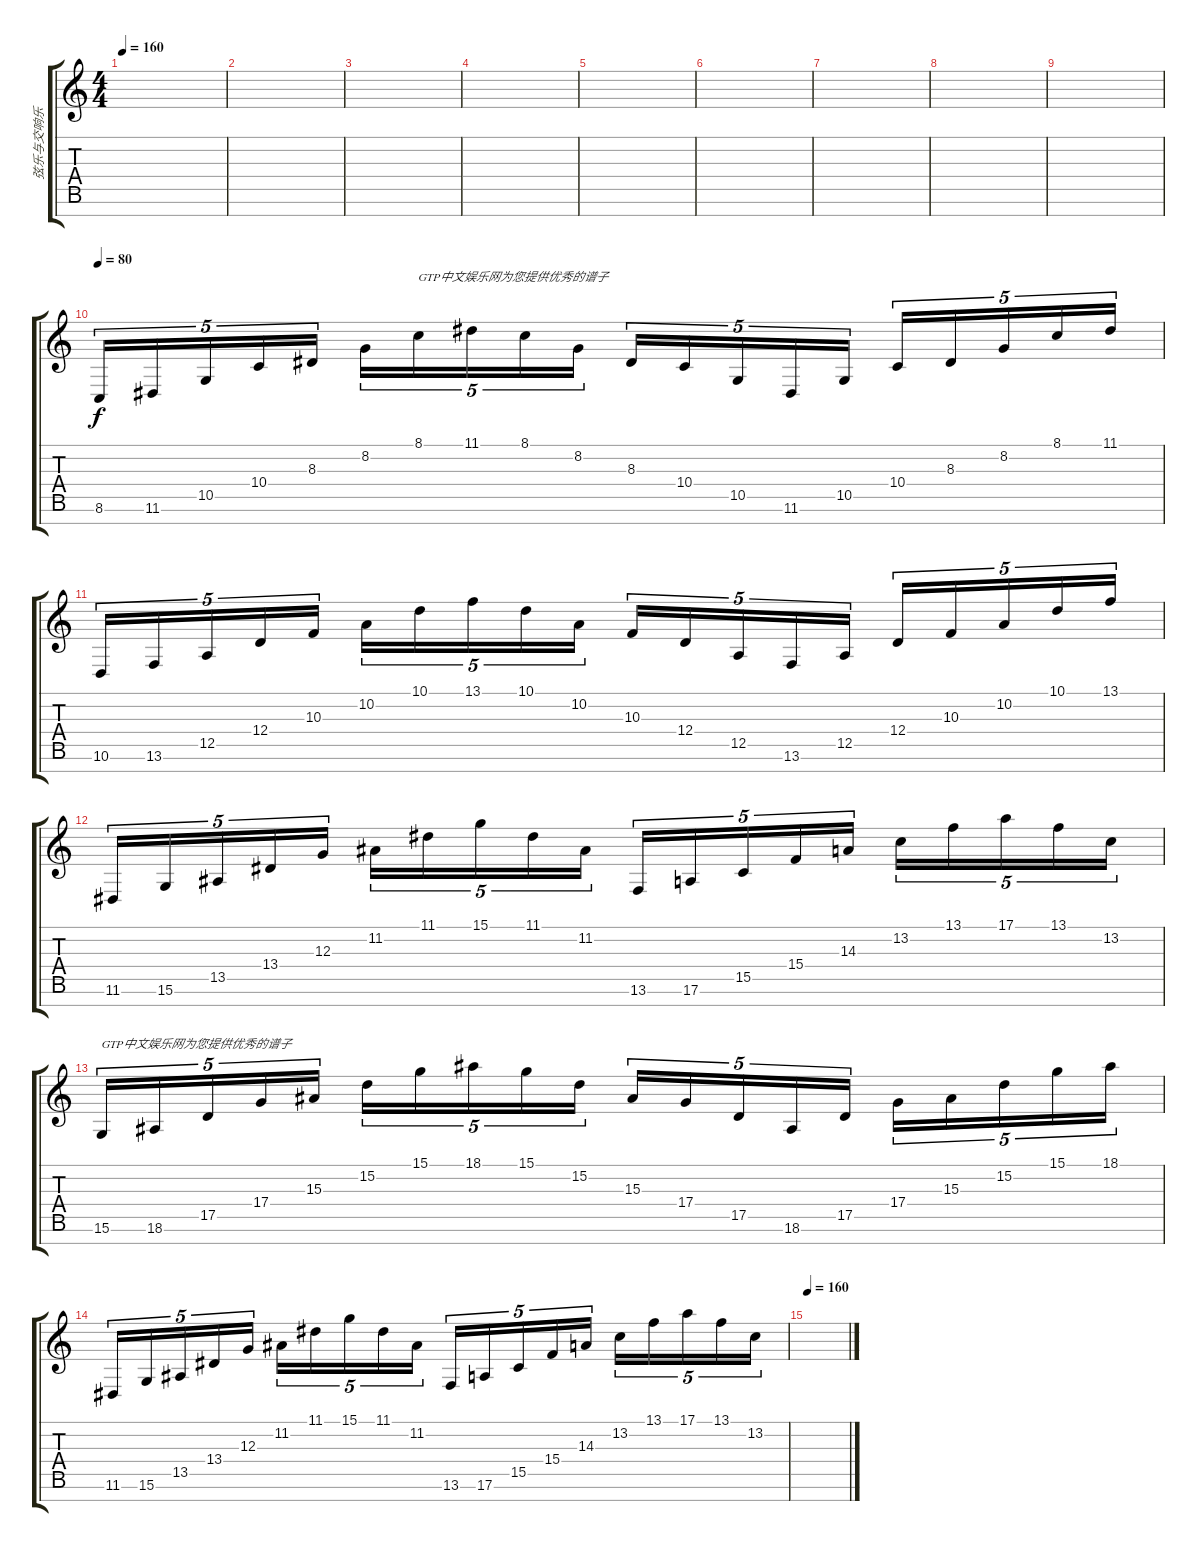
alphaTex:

\track ("弦乐与交响乐" "弦乐与交响乐") {instrument brasssection}
\staff {score tabs}
\tuning (E4 B3 G3 D3 A2 E2 B1) {hide}
\ts (4 4)
\tempo 160
\clef g2
\ks c
|
|
|
|
|
|
|
|
|
\tempo 80
8.6.16{tu (5 4) instrument orchestralharp} 11.6.16{tu (5 4)} 10.5.16{tu (5 4)} 10.4.16{tu (5 4)} 8.3.16{tu (5 4)} 8.2.16{tu (5 4)} 8.1.16{tu (5 4) txt "GTP中文娱乐网为您提供优秀的谱子"} 11.1.16{tu (5 4)} 8.1.16{tu (5 4)} 8.2.16{tu (5 4)} 8.3.16{tu (5 4)} 10.4.16{tu (5 4)} 10.5.16{tu (5 4)} 11.6.16{tu (5 4)} 10.5.16{tu (5 4)} 10.4.16{tu (5 4)} 8.3.16{tu (5 4)} 8.2.16{tu (5 4)} 8.1.16{tu (5 4)} 11.1.16{tu (5 4)} |
10.6.16{tu (5 4) instrument orchestralharp} 13.6.16{tu (5 4)} 12.5.16{tu (5 4)} 12.4.16{tu (5 4)} 10.3.16{tu (5 4)} 10.2.16{tu (5 4)} 10.1.16{tu (5 4)} 13.1.16{tu (5 4)} 10.1.16{tu (5 4)} 10.2.16{tu (5 4)} 10.3.16{tu (5 4)} 12.4.16{tu (5 4)} 12.5.16{tu (5 4)} 13.6.16{tu (5 4)} 12.5.16{tu (5 4)} 12.4.16{tu (5 4)} 10.3.16{tu (5 4)} 10.2.16{tu (5 4)} 10.1.16{tu (5 4)} 13.1.16{tu (5 4)} |
11.6.16{tu (5 4) instrument orchestralharp} 15.6.16{tu (5 4)} 13.5.16{tu (5 4)} 13.4.16{tu (5 4)} 12.3.16{tu (5 4)} 11.2.16{tu (5 4)} 11.1.16{tu (5 4)} 15.1.16{tu (5 4)} 11.1.16{tu (5 4)} 11.2.16{tu (5 4)} 13.6.16{tu (5 4)} 17.6.16{tu (5 4)} 15.5.16{tu (5 4)} 15.4.16{tu (5 4)} 14.3.16{tu (5 4)} 13.2.16{tu (5 4)} 13.1.16{tu (5 4)} 17.1.16{tu (5 4)} 13.1.16{tu (5 4)} 13.2.16{tu (5 4)} |
15.6.16{tu (5 4) txt "GTP中文娱乐网为您提供优秀的谱子" instrument orchestralharp} 18.6.16{tu (5 4)} 17.5.16{tu (5 4)} 17.4.16{tu (5 4)} 15.3.16{tu (5 4)} 15.2.16{tu (5 4)} 15.1.16{tu (5 4)} 18.1.16{tu (5 4)} 15.1.16{tu (5 4)} 15.2.16{tu (5 4)} 15.3.16{tu (5 4)} 17.4.16{tu (5 4)} 17.5.16{tu (5 4)} 18.6.16{tu (5 4)} 17.5.16{tu (5 4)} 17.4.16{tu (5 4)} 15.3.16{tu (5 4)} 15.2.16{tu (5 4)} 15.1.16{tu (5 4)} 18.1.16{tu (5 4)} |
11.6.16{tu (5 4) instrument orchestralharp} 15.6.16{tu (5 4)} 13.5.16{tu (5 4)} 13.4.16{tu (5 4)} 12.3.16{tu (5 4)} 11.2.16{tu (5 4)} 11.1.16{tu (5 4)} 15.1.16{tu (5 4)} 11.1.16{tu (5 4)} 11.2.16{tu (5 4)} 13.6.16{tu (5 4)} 17.6.16{tu (5 4)} 15.5.16{tu (5 4)} 15.4.16{tu (5 4)} 14.3.16{tu (5 4)} 13.2.16{tu (5 4)} 13.1.16{tu (5 4)} 17.1.16{tu (5 4)} 13.1.16{tu (5 4)} 13.2.16{tu (5 4)} |
\tempo 160
